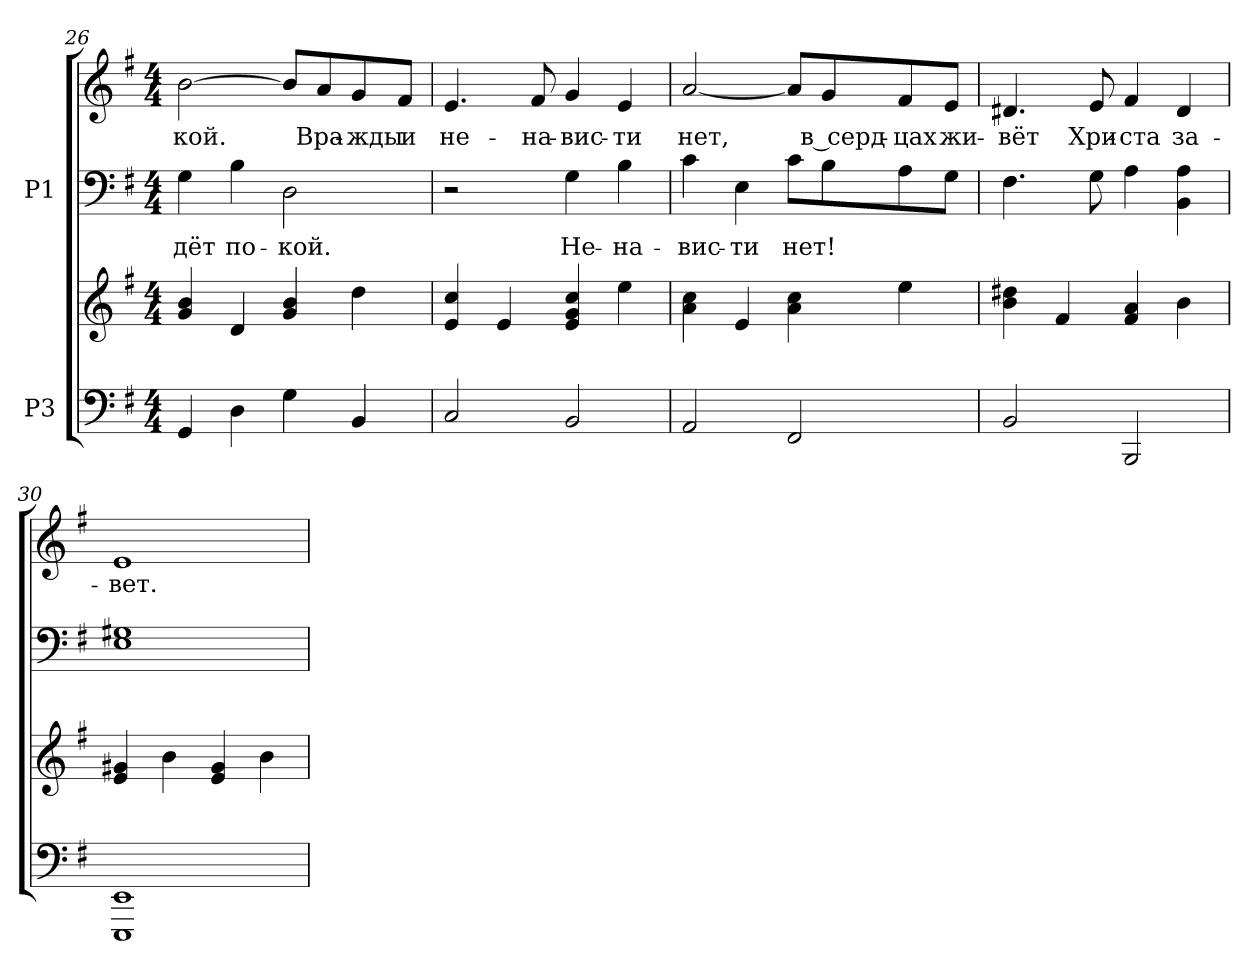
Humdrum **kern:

**kern	**kern	**kern	**text	**kern	**text
*part2	*part2	*part1	*part1	*part1	*part1
*staff4	*staff3	*staff2	*staff2	*staff1	*staff1
*I"P3	*	*I"P1	*	*	*
!!LO:LB:g=z
*clefF4	*clefG2	*clefF4	*	*clefG2	*
*k[f#]	*k[f#]	*k[f#]	*	*k[f#]	*
*e:	*e:	*e:	*	*e:	*
*M4/4	*M4/4	*M4/4	*	*M4/4	*
=26	=26	=26	=26	=26	=26
!	!	!	!LO:LY:a:color=#000000	!	!
!	!	!	!	!	!LO:LY:b:color=#000000
4GGi/	4gi/ 4bi	4Gi\	-дёт	[>2bi\	-кой.
!	!	!	!LO:LY:a:color=#000000	!	!
4Di\	4di/	4Bi\	по-	.	.
!	!	!	!LO:LY:a:color=#000000	!	!
4Gi\	4gi/ 4bi	2Di\	-кой.	8bi/L]	.
!	!	!	!	!	!LO:LY:b:color=#000000
.	.	.	.	8ai/	Вра-
!	!	!	!	!	!LO:LY:b:color=#000000
4BBi/	4ddi\	.	.	8gi/	-жды
!	!	!	!	!	!LO:LY:b:color=#000000
.	.	.	.	8f#i/J	и
=27	=27	=27	=27	=27	=27
!	!	!	!	!	!LO:LY:b:color=#000000
2Ci/	4ei/ 4cci	2r	.	4.ei/	не-
.	4ei/	.	.	.	.
!	!	!	!	!	!LO:LY:b:color=#000000
.	.	.	.	8f#i/	-на-
!	!	!	!LO:LY:a:color=#000000	!	!
!	!	!	!	!	!LO:LY:b:color=#000000
2BBi/	4ei/ 4gi 4cci	4Gi\	Не-	4gi/	-вис-
!	!	!	!LO:LY:a:color=#000000	!	!
!	!	!	!	!	!LO:LY:b:color=#000000
.	4eei\	4Bi\	-на-	4ei/	-ти
=28	=28	=28	=28	=28	=28
!	!	!	!LO:LY:a:color=#000000	!	!
!	!	!	!	!	!LO:LY:b:color=#000000
2AAi/	4ai\ 4cci	4ci\	-вис-	[<2ai/	нет,
!	!	!	!LO:LY:a:color=#000000	!	!
.	4ei/	4Ei\	-ти	.	.
!	!	!	!LO:LY:a:color=#000000	!	!
2FF#i/	4ai\ 4cci	8ci\L	нет!	8ai/L]	.
!	!	!	!	!	!LO:LY:b:color=#000000
.	.	8Bi\	.	8gi/	в серд-
!	!	!	!	!	!LO:LY:b:color=#000000
.	4eei\	8Ai\	.	8f#i/	-цах
!	!	!	!	!	!LO:LY:b:color=#000000
.	.	8Gi\J	.	8ei/J	жи-
=29	=29	=29	=29	=29	=29
!	!	!	!	!	!LO:LY:b:color=#000000
2BBi/	4bi\ 4dd#Xi	4.F#i\	.	4.d#Xi/	-вёт
.	4f#i/	.	.	.	.
!	!	!	!	!	!LO:LY:b:color=#000000
.	.	8Gi\	.	8ei/	Хри-
!	!	!	!	!	!LO:LY:b:color=#000000
2BBBi/	4f#i/ 4ai	4Ai\	.	4f#i/	-ста
!	!	!	!	!	!LO:LY:b:color=#000000
.	4bi\	4BBi\ 4Ai	.	4d#i/	за-
=30	=30	=30	=30	=30	=30
!	!	!	!	!	!LO:LY:b:color=#000000
1EEEi 1EEi	4ei/ 4g#Xi	1Ei 1G#Xi	.	1ei	-вет.
.	4bi\	.	.	.	.
.	4ei/ 4g#i	.	.	.	.
.	4bi\	.	.	.	.
=	=	=	=	=	=
*-	*-	*-	*-	*-	*-
